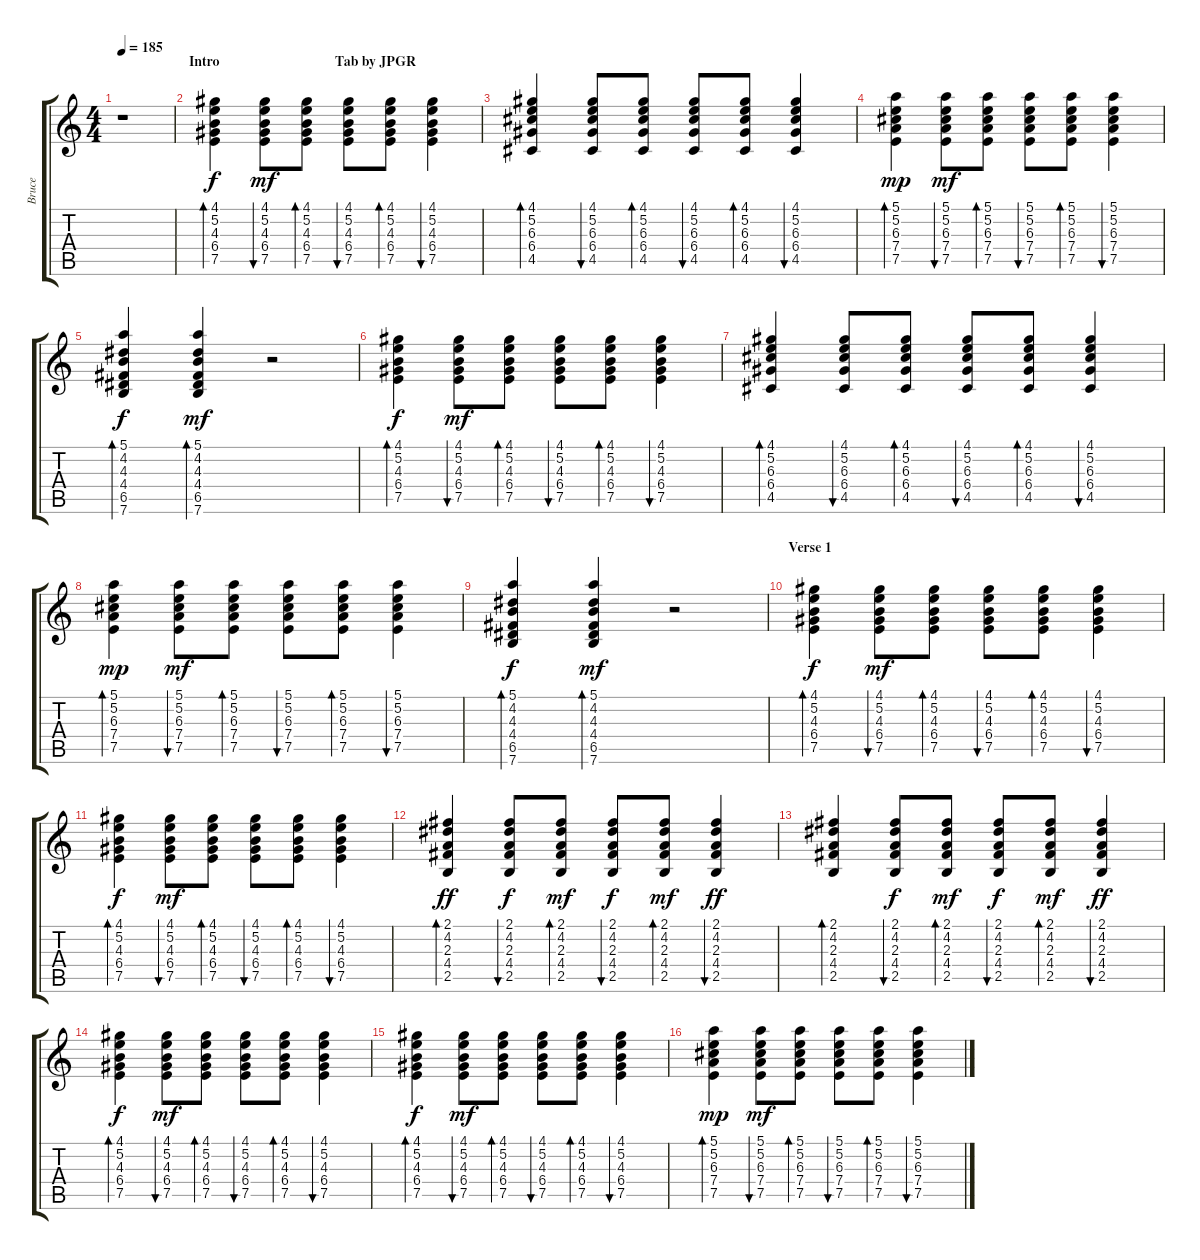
\track ("Bruce" "Bruce") {instrument acousticguitarsteel}
\staff {score tabs}
\tuning (E4 B3 G3 D3 A2 E2) {hide}
\ts (4 4)
\tempo 185
\clef g2
\ks c
r.1{dy f instrument acousticguitarsteel} |
\section ("" "Intro                                 Tab by JPGR")
(4.1 5.2 4.3 6.4 7.5).4{bd 60} (4.1 5.2 4.3 6.4 7.5).8{bu 60 dy mf} (4.1 5.2 4.3 6.4 7.5).8{bd 60} (4.1 5.2 4.3 6.4 7.5).8{bu 60} (4.1 5.2 4.3 6.4 7.5).8{bd 60} (4.1 5.2 4.3 6.4 7.5).4{bu 60} |
(4.1 5.2 6.3 6.4 4.5).4{bd 60} (4.1 5.2 6.3 6.4 4.5).8{bu 60} (4.1 5.2 6.3 6.4 4.5).8{bd 60} (4.1 5.2 6.3 6.4 4.5).8{bu 60} (4.1 5.2 6.3 6.4 4.5).8{bd 60} (4.1 5.2 6.3 6.4 4.5).4{bu 60} |
(5.1 5.2 6.3 7.4 7.5).4{bd 60 dy mp} (5.1 5.2 6.3 7.4 7.5).8{bu 60 dy mf} (5.1 5.2 6.3 7.4 7.5).8{bd 60} (5.1 5.2 6.3 7.4 7.5).8{bu 60} (5.1 5.2 6.3 7.4 7.5).8{bd 60} (5.1 5.2 6.3 7.4 7.5).4{bu 60} |
(5.1 4.2 4.3 4.4 6.5 7.6).4{bd 60 dy f} (5.1 4.2 4.3 4.4 6.5 7.6).4{bd 60 dy mf} r.2 |
(4.1 5.2 4.3 6.4 7.5).4{bd 60 dy f} (4.1 5.2 4.3 6.4 7.5).8{bu 60 dy mf} (4.1 5.2 4.3 6.4 7.5).8{bd 60} (4.1 5.2 4.3 6.4 7.5).8{bu 60} (4.1 5.2 4.3 6.4 7.5).8{bd 60} (4.1 5.2 4.3 6.4 7.5).4{bu 60} |
(4.1 5.2 6.3 6.4 4.5).4{bd 60} (4.1 5.2 6.3 6.4 4.5).8{bu 60} (4.1 5.2 6.3 6.4 4.5).8{bd 60} (4.1 5.2 6.3 6.4 4.5).8{bu 60} (4.1 5.2 6.3 6.4 4.5).8{bd 60} (4.1 5.2 6.3 6.4 4.5).4{bu 60} |
(5.1 5.2 6.3 7.4 7.5).4{bd 60 dy mp} (5.1 5.2 6.3 7.4 7.5).8{bu 60 dy mf} (5.1 5.2 6.3 7.4 7.5).8{bd 60} (5.1 5.2 6.3 7.4 7.5).8{bu 60} (5.1 5.2 6.3 7.4 7.5).8{bd 60} (5.1 5.2 6.3 7.4 7.5).4{bu 60} |
(5.1 4.2 4.3 4.4 6.5 7.6).4{bd 60 dy f volume 10} (5.1 4.2 4.3 4.4 6.5 7.6).4{bd 60 dy mf} r.2 |
\section ("" "Verse 1")
(4.1 5.2 4.3 6.4 7.5).4{bd 60 dy f volume 8} (4.1 5.2 4.3 6.4 7.5).8{bu 60 dy mf} (4.1 5.2 4.3 6.4 7.5).8{bd 60} (4.1 5.2 4.3 6.4 7.5).8{bu 60} (4.1 5.2 4.3 6.4 7.5).8{bd 60} (4.1 5.2 4.3 6.4 7.5).4{bu 60} |
(4.1 5.2 4.3 6.4 7.5).4{bd 60 dy f} (4.1 5.2 4.3 6.4 7.5).8{bu 60 dy mf} (4.1 5.2 4.3 6.4 7.5).8{bd 60} (4.1 5.2 4.3 6.4 7.5).8{bu 60} (4.1 5.2 4.3 6.4 7.5).8{bd 60} (4.1 5.2 4.3 6.4 7.5).4{bu 60} |
(2.1 4.2 2.3 4.4 2.5).4{bd 60 dy ff} (2.1 4.2 2.3 4.4 2.5).8{bu 60 dy f} (2.1 4.2 2.3 4.4 2.5).8{bd 60 dy mf} (2.1 4.2 2.3 4.4 2.5).8{bu 60 dy f} (2.1 4.2 2.3 4.4 2.5).8{bd 60 dy mf} (2.1 4.2 2.3 4.4 2.5).4{bu 60 dy ff} |
(2.1 4.2 2.3 4.4 2.5).4{bd 60} (2.1 4.2 2.3 4.4 2.5).8{bu 60 dy f} (2.1 4.2 2.3 4.4 2.5).8{bd 60 dy mf} (2.1 4.2 2.3 4.4 2.5).8{bu 60 dy f} (2.1 4.2 2.3 4.4 2.5).8{bd 60 dy mf} (2.1 4.2 2.3 4.4 2.5).4{bu 60 dy ff} |
(4.1 5.2 4.3 6.4 7.5).4{bd 60 dy f} (4.1 5.2 4.3 6.4 7.5).8{bu 60 dy mf} (4.1 5.2 4.3 6.4 7.5).8{bd 60} (4.1 5.2 4.3 6.4 7.5).8{bu 60} (4.1 5.2 4.3 6.4 7.5).8{bd 60} (4.1 5.2 4.3 6.4 7.5).4{bu 60} |
(4.1 5.2 4.3 6.4 7.5).4{bd 60 dy f} (4.1 5.2 4.3 6.4 7.5).8{bu 60 dy mf} (4.1 5.2 4.3 6.4 7.5).8{bd 60} (4.1 5.2 4.3 6.4 7.5).8{bu 60} (4.1 5.2 4.3 6.4 7.5).8{bd 60} (4.1 5.2 4.3 6.4 7.5).4{bu 60} |
(5.1 5.2 6.3 7.4 7.5).4{bd 60 dy mp} (5.1 5.2 6.3 7.4 7.5).8{bu 60 dy mf} (5.1 5.2 6.3 7.4 7.5).8{bd 60} (5.1 5.2 6.3 7.4 7.5).8{bu 60} (5.1 5.2 6.3 7.4 7.5).8{bd 60} (5.1 5.2 6.3 7.4 7.5).4{bu 60}
